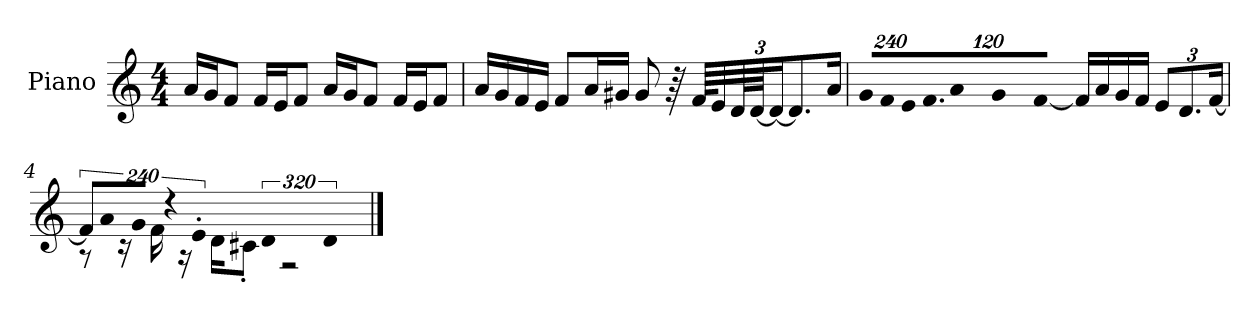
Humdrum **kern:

**kern
*part1
*staff1
*I"Piano
*I'P-no
*clefG2
*k[]
*M4/4
*MM90
=1
16a/LL
16g/J
8f/J
16f/LL
16e/J
8f/J
16a/LL
16g/J
8f/J
16f/LL
16e/J
8f/J
=2
16a/LL
16g/
16f/
16e/JJ
8f/L
16a/L
16g#X/JJ
8g#/
64r
64f/KLLL
32e/
*Xbrackettup
96d/L
[96d/JJ
24d/J_
8.d/]
16a/Jk
!!LO:LB:g=z
=3
!LO:N:vis=16
1920%137g/LL
!LO:N:vis=16
1920%137f/
!LO:N:vis=16
1920%137e/
!LO:N:vis=16.
960%103f/
!LO:N:vis=16
1920%137a/
!LO:N:vis=16
1920%137g/
!LO:N:vis=32
[640%23f/JJk
16f/LL]
16a/
16g/
16f/JJ
12e/L
12.d/
[24f/Jk
=4
*brackettup
!LO:N:vis=16
*^
1920%137f/LL]	8r
!LO:N:vis=16	!
1920%137a/	.
.	16r
!LO:N:vis=16	!
1920%137g/JJ	.
.	16f\
!LO:N:vis=16	!
1920%137r	.
.	16r
!LO:N:vis=8	!
960%137e'/	.
.	16d\KL
.	8c#X'\J
!LO:N:vis=4	!
640%183d/	.
.	2r
!LO:N:vis=4	!
640%183d/	.
*v	*v
==
*-
